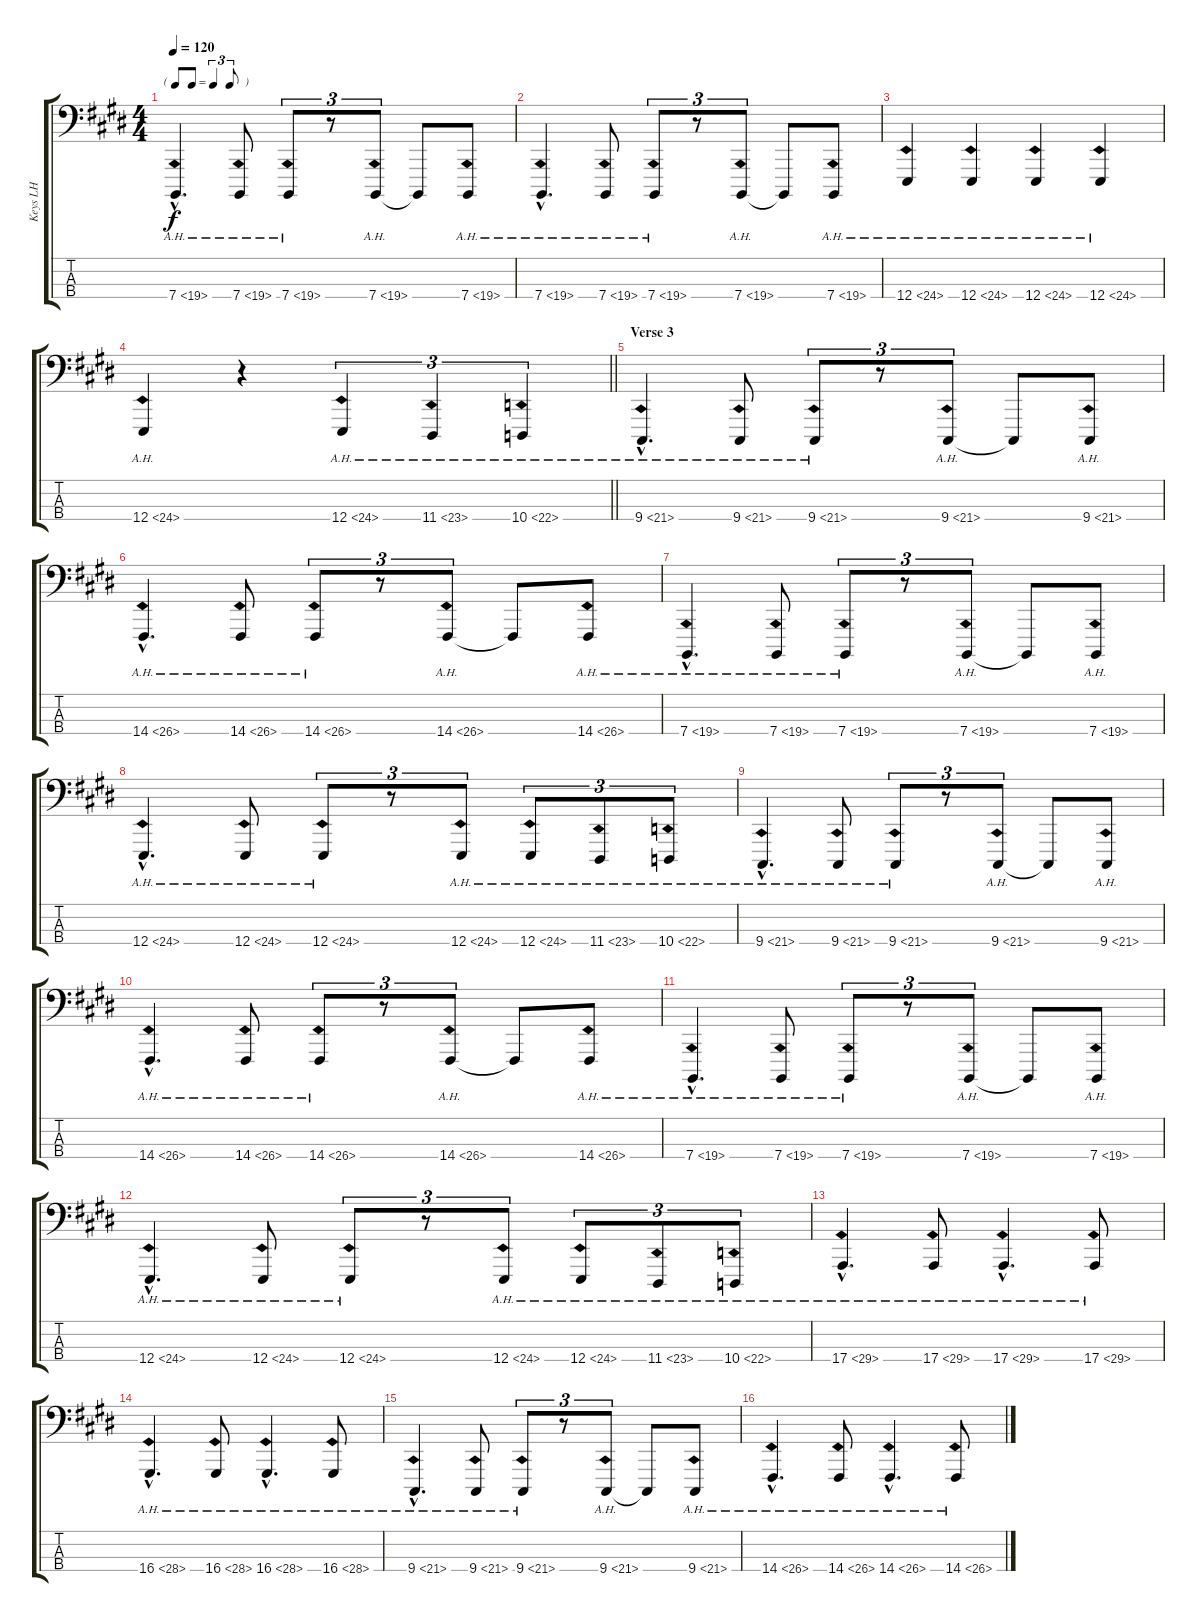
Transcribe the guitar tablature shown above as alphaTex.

\track ("Keys LH" "Keys LH") {instrument pad3polysynth}
\staff {score tabs}
\tuning (G2 D2 A1 E0) {hide}
\ts (4 4)
\tf triplet8th
\tempo 120
\clef f4
\ks e
7.4{ah 12 hac}.4{d dy f} 7.4{ah 12}.8 7.4{ah 12}.8{tu (3 2)} r.8{tu (3 2)} 7.4{ah 12}.8{tu (3 2)} 7.4{t}.8 7.4{ah 12}.8 |
7.4{ah 12 hac}.4{d} 7.4{ah 12}.8 7.4{ah 12}.8{tu (3 2)} r.8{tu (3 2)} 7.4{ah 12}.8{tu (3 2)} 7.4{t}.8 7.4{ah 12}.8 |
12.4{ah 12}.4 12.4{ah 12}.4 12.4{ah 12}.4 12.4{ah 12}.4 |
\barLineRight lightlight
12.4{ah 12}.4 r.4 12.4{ah 12}.4{tu (3 2)} 11.4{ah 12}.4{tu (3 2)} 10.4{ah 12}.4{tu (3 2)} |
\section ("" "Verse 3")
9.4{ah 12 hac}.4{d} 9.4{ah 12}.8 9.4{ah 12}.8{tu (3 2)} r.8{tu (3 2)} 9.4{ah 12}.8{tu (3 2)} 9.4{t}.8 9.4{ah 12}.8 |
14.4{ah 12 hac}.4{d} 14.4{ah 12}.8 14.4{ah 12}.8{tu (3 2)} r.8{tu (3 2)} 14.4{ah 12}.8{tu (3 2)} 14.4{t}.8 14.4{ah 12}.8 |
7.4{ah 12 hac}.4{d} 7.4{ah 12}.8 7.4{ah 12}.8{tu (3 2)} r.8{tu (3 2)} 7.4{ah 12}.8{tu (3 2)} 7.4{t}.8 7.4{ah 12}.8 |
12.4{ah 12 hac}.4{d} 12.4{ah 12}.8 12.4{ah 12}.8{tu (3 2)} r.8{tu (3 2)} 12.4{ah 12}.8{tu (3 2)} 12.4{ah 12}.8{tu (3 2)} 11.4{ah 12}.8{tu (3 2)} 10.4{ah 12}.8{tu (3 2)} |
9.4{ah 12 hac}.4{d} 9.4{ah 12}.8 9.4{ah 12}.8{tu (3 2)} r.8{tu (3 2)} 9.4{ah 12}.8{tu (3 2)} 9.4{t}.8 9.4{ah 12}.8 |
14.4{ah 12 hac}.4{d} 14.4{ah 12}.8 14.4{ah 12}.8{tu (3 2)} r.8{tu (3 2)} 14.4{ah 12}.8{tu (3 2)} 14.4{t}.8 14.4{ah 12}.8 |
7.4{ah 12 hac}.4{d} 7.4{ah 12}.8 7.4{ah 12}.8{tu (3 2)} r.8{tu (3 2)} 7.4{ah 12}.8{tu (3 2)} 7.4{t}.8 7.4{ah 12}.8 |
12.4{ah 12 hac}.4{d} 12.4{ah 12}.8 12.4{ah 12}.8{tu (3 2)} r.8{tu (3 2)} 12.4{ah 12}.8{tu (3 2)} 12.4{ah 12}.8{tu (3 2)} 11.4{ah 12}.8{tu (3 2)} 10.4{ah 12}.8{tu (3 2)} |
17.4{ah 12 hac}.4{d} 17.4{ah 12}.8 17.4{ah 12 hac}.4{d} 17.4{ah 12}.8 |
16.4{ah 12 hac}.4{d} 16.4{ah 12}.8 16.4{ah 12 hac}.4{d} 16.4{ah 12}.8 |
9.4{ah 12 hac}.4{d} 9.4{ah 12}.8 9.4{ah 12}.8{tu (3 2)} r.8{tu (3 2)} 9.4{ah 12}.8{tu (3 2)} 9.4{t}.8 9.4{ah 12}.8 |
14.4{ah 12 hac}.4{d} 14.4{ah 12}.8 14.4{ah 12 hac}.4{d} 14.4{ah 12}.8
